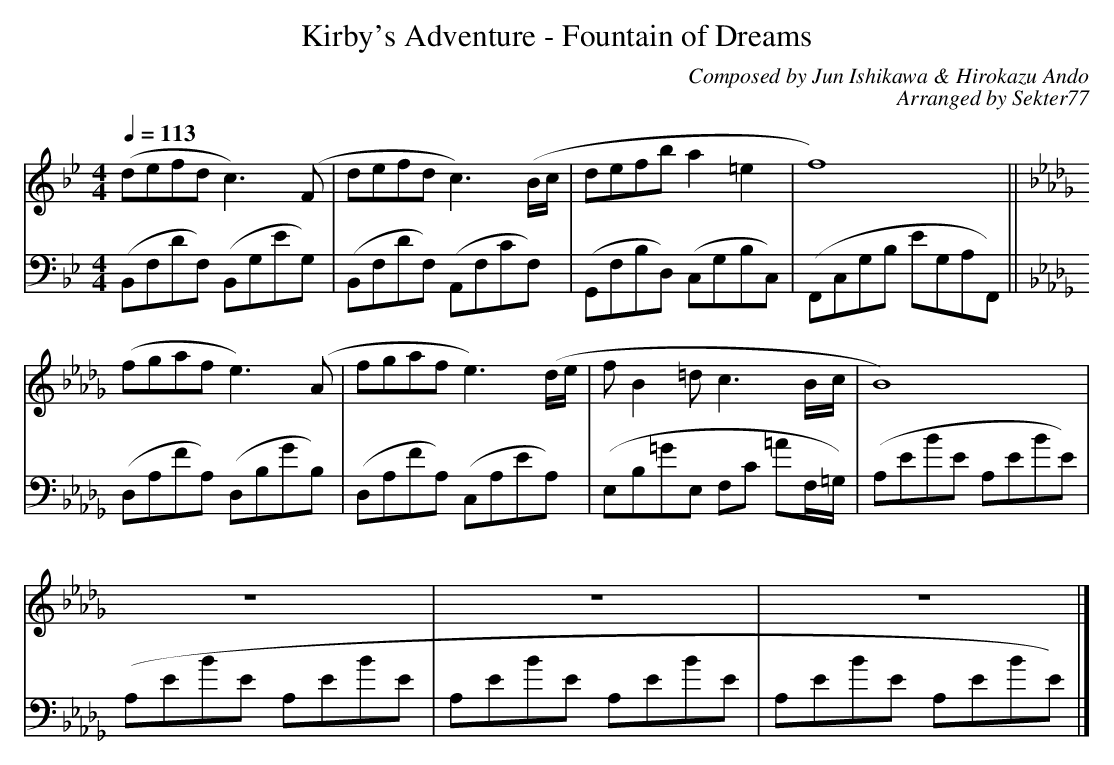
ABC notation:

X:1
T:Kirby's Adventure - Fountain of Dreams
C:Composed by Jun Ishikawa & Hirokazu Ando
C:Arranged by Sekter77
M:4/4
Q:1/4=113
L:1/8
V:T treble
V:B bass
K:Bb
[V:T]       (defd      c3) (F     | defd       c3) (B/c/  | defb        a2 =e2         |  f8)                  ||
[V:B]       (B,,F,DF,) (B,,G,EG,) | (B,,F,DF,) (A,,F,CF,) | (G,,F,B,D,) (C,G,B,C,)     |  (F,,C,G,B, EG,A,F,,) ||
[V:T][K:Db] (fgaf      e3) (A     | fgaf       e3) (d/e/  | f           B2 =d c3 B/c/  |  B8)                   |
[V:B][K:Db] (D,A,FA,)  (D,B,GB,)  | (D,A,FA,)  (C,A,EA,)  | (E,B,=GE,   F,C =AF,/=G,/) |  (A,EBE     A,EBE)     |
[V:T]       z8                    | z8                    | z8                         |]
[V:B]       (A,EBE     A,EBE      | A,EBE      A,EBE      | A,EBE       A,EBE)         |]
